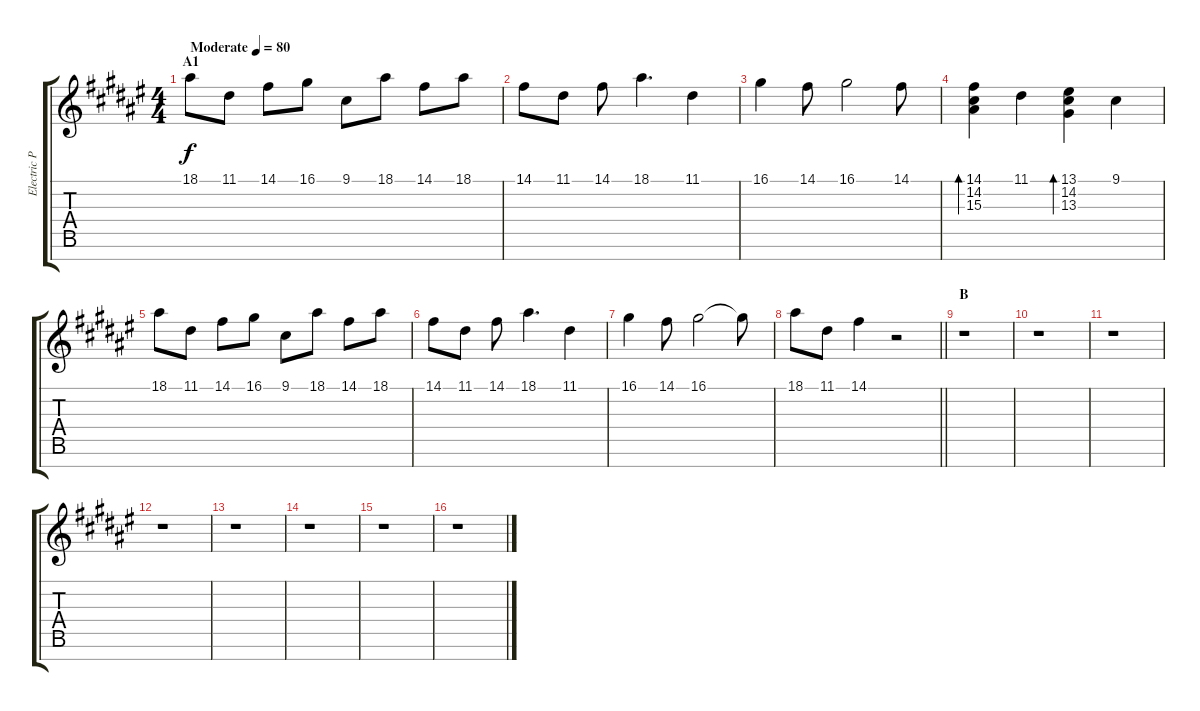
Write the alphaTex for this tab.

\track ("Electric Piano for Piano L" "Electric P") {instrument electricpiano2}
\staff {score tabs}
\tuning (E4 B3 G3 D3 A2 E2 B1) {hide}
\ts (4 4)
\section ("" "A1")
\tempo (80 "Moderate")
\clef g2
\ks f#
18.1.8{dy f instrument electricpiano2} 11.1.8 14.1.8 16.1.8 9.1.8 18.1.8 14.1.8 18.1.8 |
14.1.8 11.1.8 14.1.8 18.1.4{d} 11.1.4 |
16.1.4 14.1.8 16.1.2 14.1.8 |
(14.1 14.2 15.3).4{bd 120} 11.1.4 (13.1 14.2 13.3).4{bd 120} 9.1.4 |
18.1.8 11.1.8 14.1.8 16.1.8 9.1.8 18.1.8 14.1.8 18.1.8 |
14.1.8 11.1.8 14.1.8 18.1.4{d} 11.1.4 |
16.1.4 14.1.8 16.1.2 16.1{t}.8 |
\barLineRight lightlight
18.1.8 11.1.8 14.1.4 r.2 |
\section ("" "B")
r.1 |
r.1 |
r.1 |
r.1 |
r.1 |
r.1 |
r.1 |
r.1
